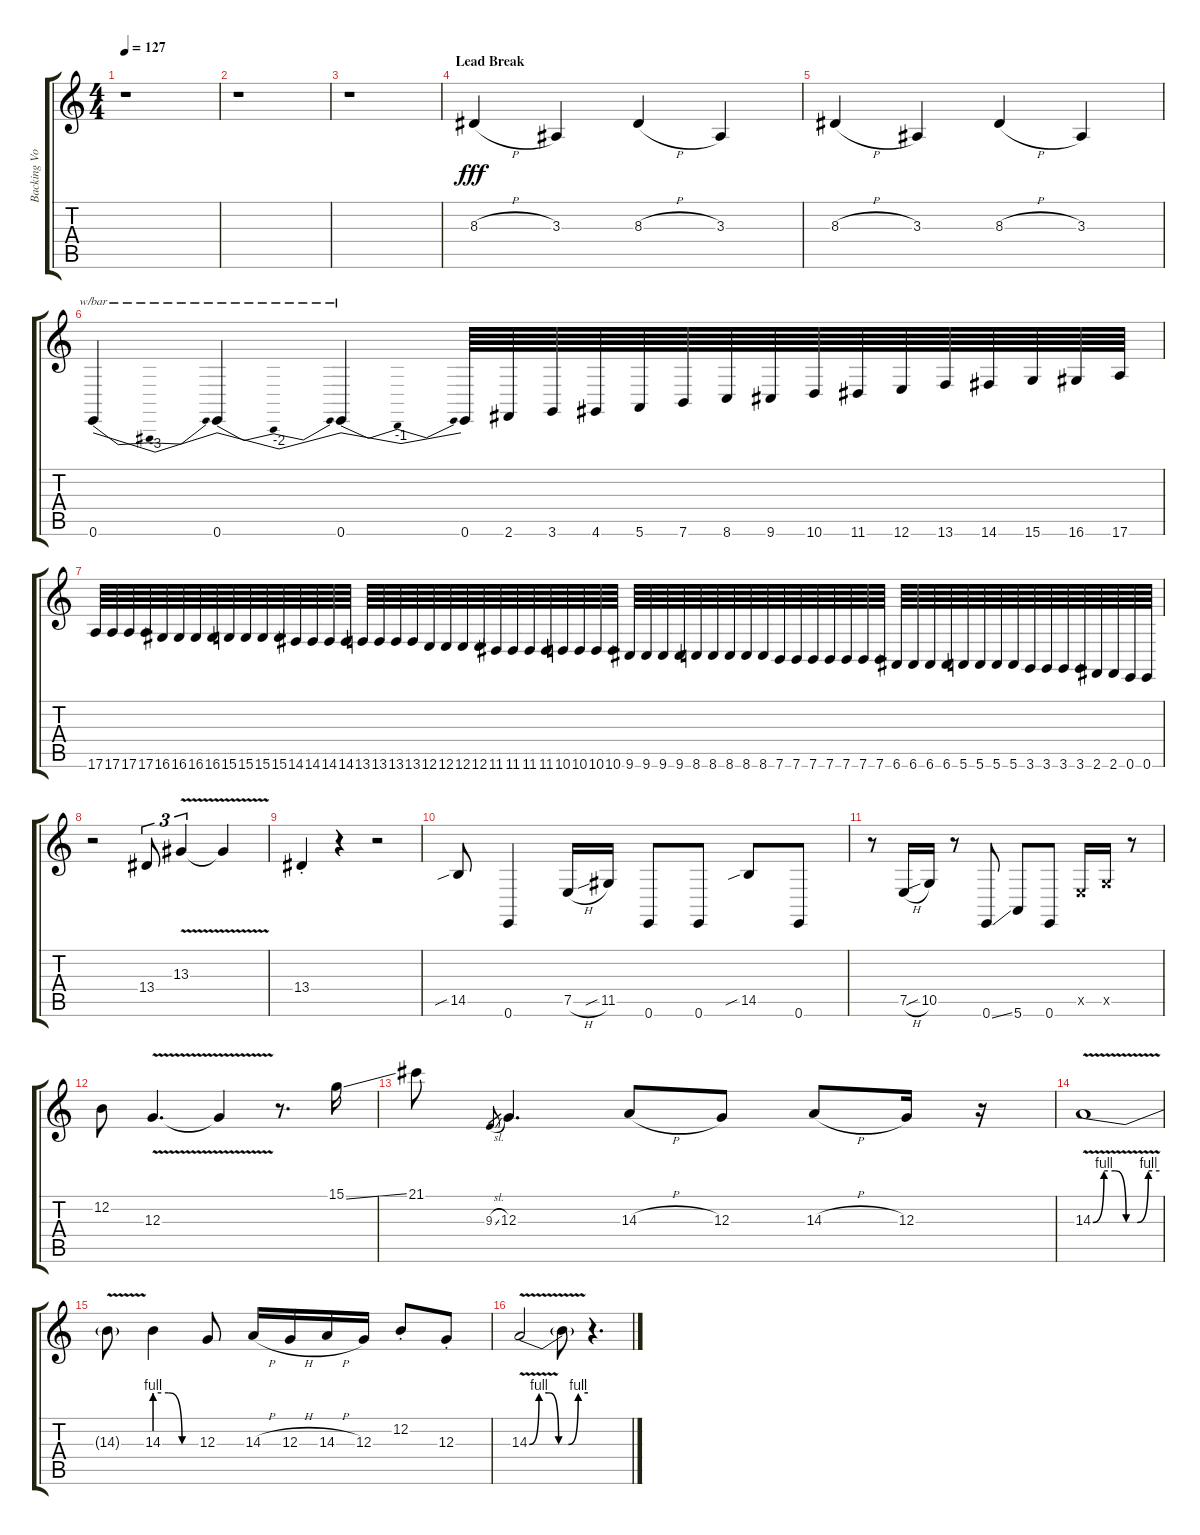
\track ("Backing Vocals" "Backing Vo") {instrument tenorsax}
\staff {score tabs}
\tuning (E4 B3 G3 D3 A2 E2) {hide}
\ts (4 4)
\tempo 127
\clef g2
\ks c
r.1{dy fff} |
r.1 |
r.1 |
\section ("" "Lead Break")
8.3{h}.4{volume 16 balance 4 instrument distortionguitar} 3.3.4 8.3{h}.4 3.3.4 |
8.3{h}.4 3.3.4 8.3{h}.4 3.3.4 |
0.6.4{tbe (dip default 0 0 30 -12 60 0)} 0.6.4{tbe (dip default 0 0 30 -8 60 0)} 0.6.4{tbe (dip default 0 0 30 -4 60 0)} 0.6.64 2.6.64 3.6.64 4.6.64 5.6.64 7.6.64 8.6.64 9.6.64 10.6.64 11.6.64 12.6.64 13.6.64 14.6.64 15.6.64 16.6.64 17.6.64 |
17.6.64 17.6.64 17.6.64 17.6.64 16.6.64 16.6.64 16.6.64 16.6.64 15.6.64 15.6.64 15.6.64 15.6.64 14.6.64 14.6.64 14.6.64 14.6.64 13.6.64 13.6.64 13.6.64 13.6.64 12.6.64 12.6.64 12.6.64 12.6.64 11.6.64 11.6.64 11.6.64 11.6.64 10.6.64 10.6.64 10.6.64 10.6.64 9.6.64 9.6.64 9.6.64 9.6.64 8.6.64 8.6.64 8.6.64 8.6.64 8.6.64 7.6.64 7.6.64 7.6.64 7.6.64 7.6.64 7.6.64 7.6.64 6.6.64 6.6.64 6.6.64 6.6.64 5.6.64 5.6.64 5.6.64 5.6.64 3.6.64 3.6.64 3.6.64 3.6.64 2.6.64 2.6.64 0.6.64 0.6.64 |
r.2 13.4.8{tu (3 2)} 13.3{v}.4{tu (3 2)} 13.3{t}.4 |
13.4{st}.4 r.4 r.2 |
14.5{sib}.8 0.6.4 7.5{h}.16 11.5{sib}.16 0.6.8 0.6.8 14.5{sib}.8 0.6.8 |
r.8 7.5{h}.16 10.5{sib}.16 r.8 0.6{ss}.8 5.6.8 0.6.8 7.5{x}.16 10.5{x}.16 r.8 |
12.2.8 12.3{v}.4{d} 12.3{t}.4 r.8{d} 15.1{ss}.16 |
21.1.8 9.3{sl}.8{gr} 12.3.4{d} 14.3{h}.8 12.3.8 14.3{h}.8 12.3.16 r.16 |
14.3{be (custom 0 0 10 4 20 4 30 0 40 0 50 4 60 4) v}.1 |
14.3{t}.8 14.3{be (custom 0 4 20 4 40 0 60 0)}.4 12.3.8 14.3{h}.16 12.3{h}.16 14.3{h}.16 12.3.16 12.2{st}.8 12.3{st}.8 |
14.3{be (custom 0 0 10 4 20 4 30 0 40 0 50 4 60 4) v}.2 14.3{t}.8 r.4{d}
